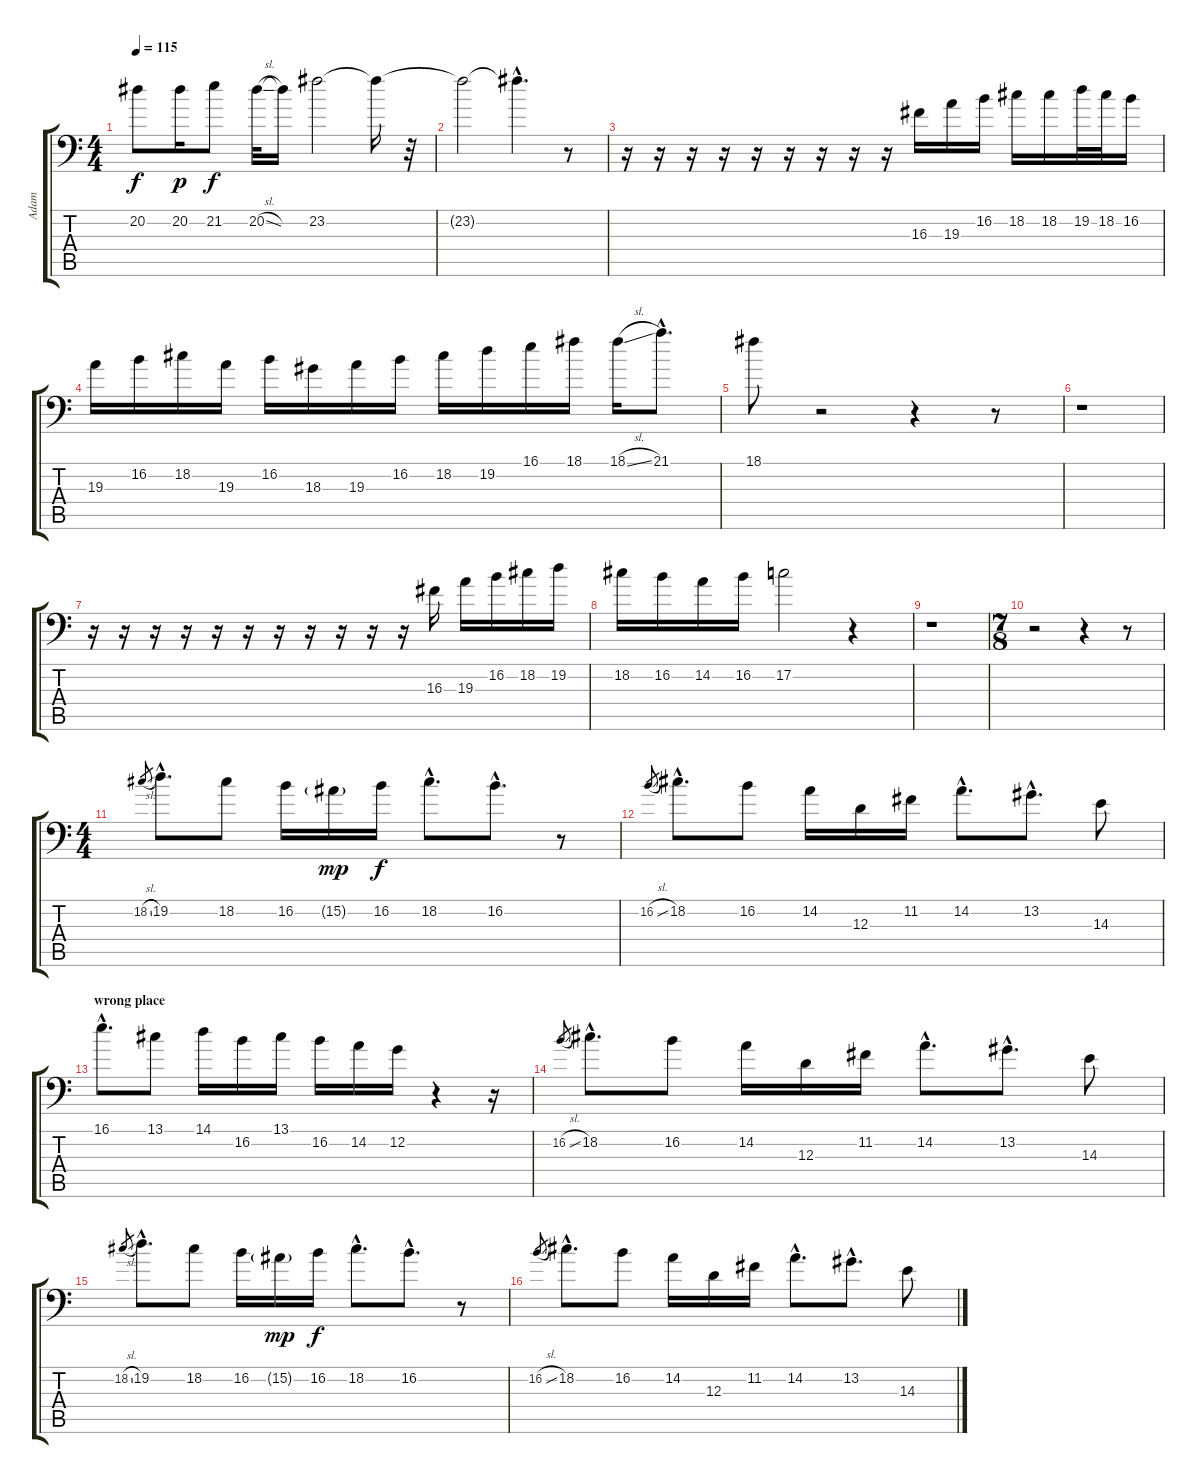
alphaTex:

\track ("Adam" "Adam") {instrument slapbass1}
\staff {score tabs}
\tuning (C3 G2 D2 A1 E1 B0) {hide}
\ts (4 4)
\tempo 115
\clef f4
\ks c
20.2.8{dy f} 20.2.16{dy p} 21.2.8{dy f} 20.2{sl}.32 20.2{t}.16 23.2.2 23.2{t}.16 r.32 |
23.2{t}.2 23.2{hac t}.4{d} r.8 |
\section ("" "")
r.16 r.16 r.16 r.16 r.16 r.16 r.16 r.16 r.16 16.3.16 19.3.16 16.2.16 18.2.16 18.2.16 19.2.32 18.2.32 16.2.16 |
19.3.16 16.2.16 18.2.16 19.3.16 16.2.16 18.3.16 19.3.16 16.2.16 18.2.16 19.2.16 16.1.16 18.1.16 18.1{sl}.16 21.1{hac}.8{d} |
18.1.8 r.2 r.4 r.8 |
r.1 |
r.16 r.16 r.16 r.16 r.16 r.16 r.16 r.16 r.16 r.16 r.16 16.3.16 19.3.16 16.2.16 18.2.16 19.2.16 |
18.2.16 16.2.16 14.2.16 16.2.16 17.2.2 r.4 |
r.1 |
\ts (7 8)
r.2 r.4 r.8 |
\ts (4 4)
18.2{sl}.8{gr} 19.2{hac}.8{d} 18.2.8 16.2.16 15.2{g}.16{dy mp} 16.2.16{dy f} 18.2{hac}.8{d} 16.2{hac}.8{d} r.8 |
16.2{sl}.8{gr} 18.2{hac}.8{d} 16.2.8 14.2.16 12.3.16 11.2.16 14.2{hac}.8{d} 13.2{hac}.8{d} 14.3.8 |
\section ("" "wrong place")
16.1{hac}.8{d} 13.1.8 14.1.16 16.2.16 13.1.16 16.2.16 14.2.16 12.2.16 r.4 r.16 |
16.2{sl}.8{gr} 18.2{hac}.8{d} 16.2.8 14.2.16 12.3.16 11.2.16 14.2{hac}.8{d} 13.2{hac}.8{d} 14.3.8 |
18.2{sl}.8{gr} 19.2{hac}.8{d} 18.2.8 16.2.16 15.2{g}.16{dy mp} 16.2.16{dy f} 18.2{hac}.8{d} 16.2{hac}.8{d} r.8 |
16.2{sl}.8{gr} 18.2{hac}.8{d} 16.2.8 14.2.16 12.3.16 11.2.16 14.2{hac}.8{d} 13.2{hac}.8{d} 14.3.8
